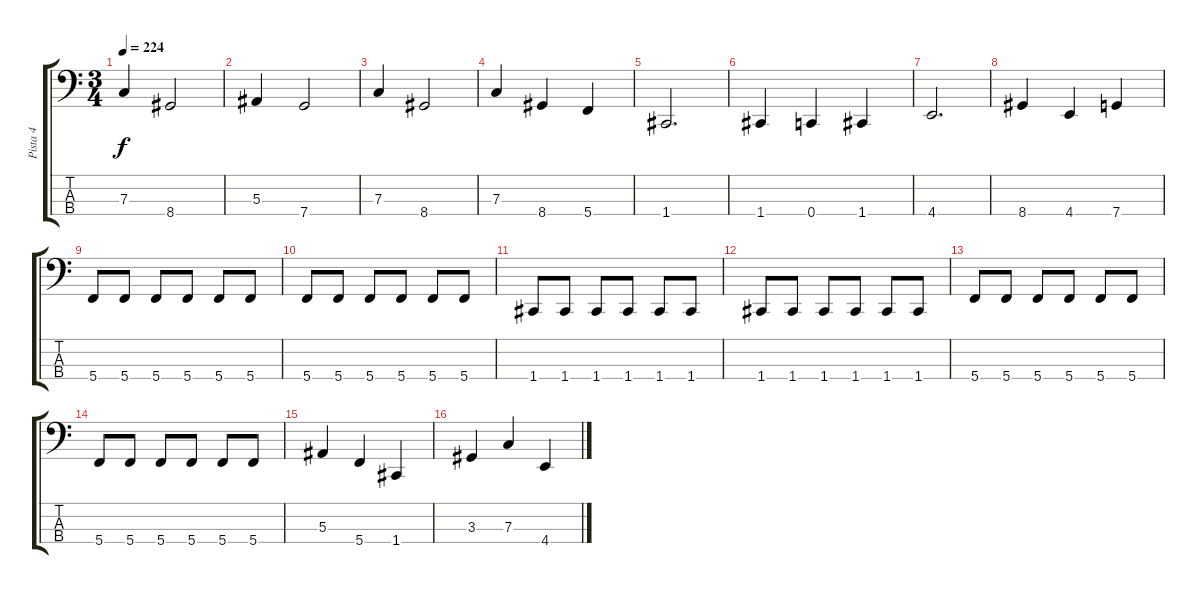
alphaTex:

\track ("Pista 4" "Pista 4") {instrument electricbassfinger}
\staff {score tabs}
\tuning (Eb2 Bb1 F1 C1) {hide}
\ts (3 4)
\tempo 224
\clef f4
\ks c
7.3.4{dy f} 8.4.2 |
5.3.4 7.4.2 |
7.3.4 8.4.2 |
7.3.4 8.4.4 5.4.4 |
1.4.2{d} |
1.4.4 0.4.4 1.4.4 |
4.4.2{d} |
8.4.4 4.4.4 7.4.4 |
5.4.8 5.4.8 5.4.8 5.4.8 5.4.8 5.4.8 |
5.4.8 5.4.8 5.4.8 5.4.8 5.4.8 5.4.8 |
1.4.8 1.4.8 1.4.8 1.4.8 1.4.8 1.4.8 |
1.4.8 1.4.8 1.4.8 1.4.8 1.4.8 1.4.8 |
5.4.8 5.4.8 5.4.8 5.4.8 5.4.8 5.4.8 |
5.4.8 5.4.8 5.4.8 5.4.8 5.4.8 5.4.8 |
5.3.4 5.4.4 1.4.4 |
3.3.4 7.3.4 4.4.4
